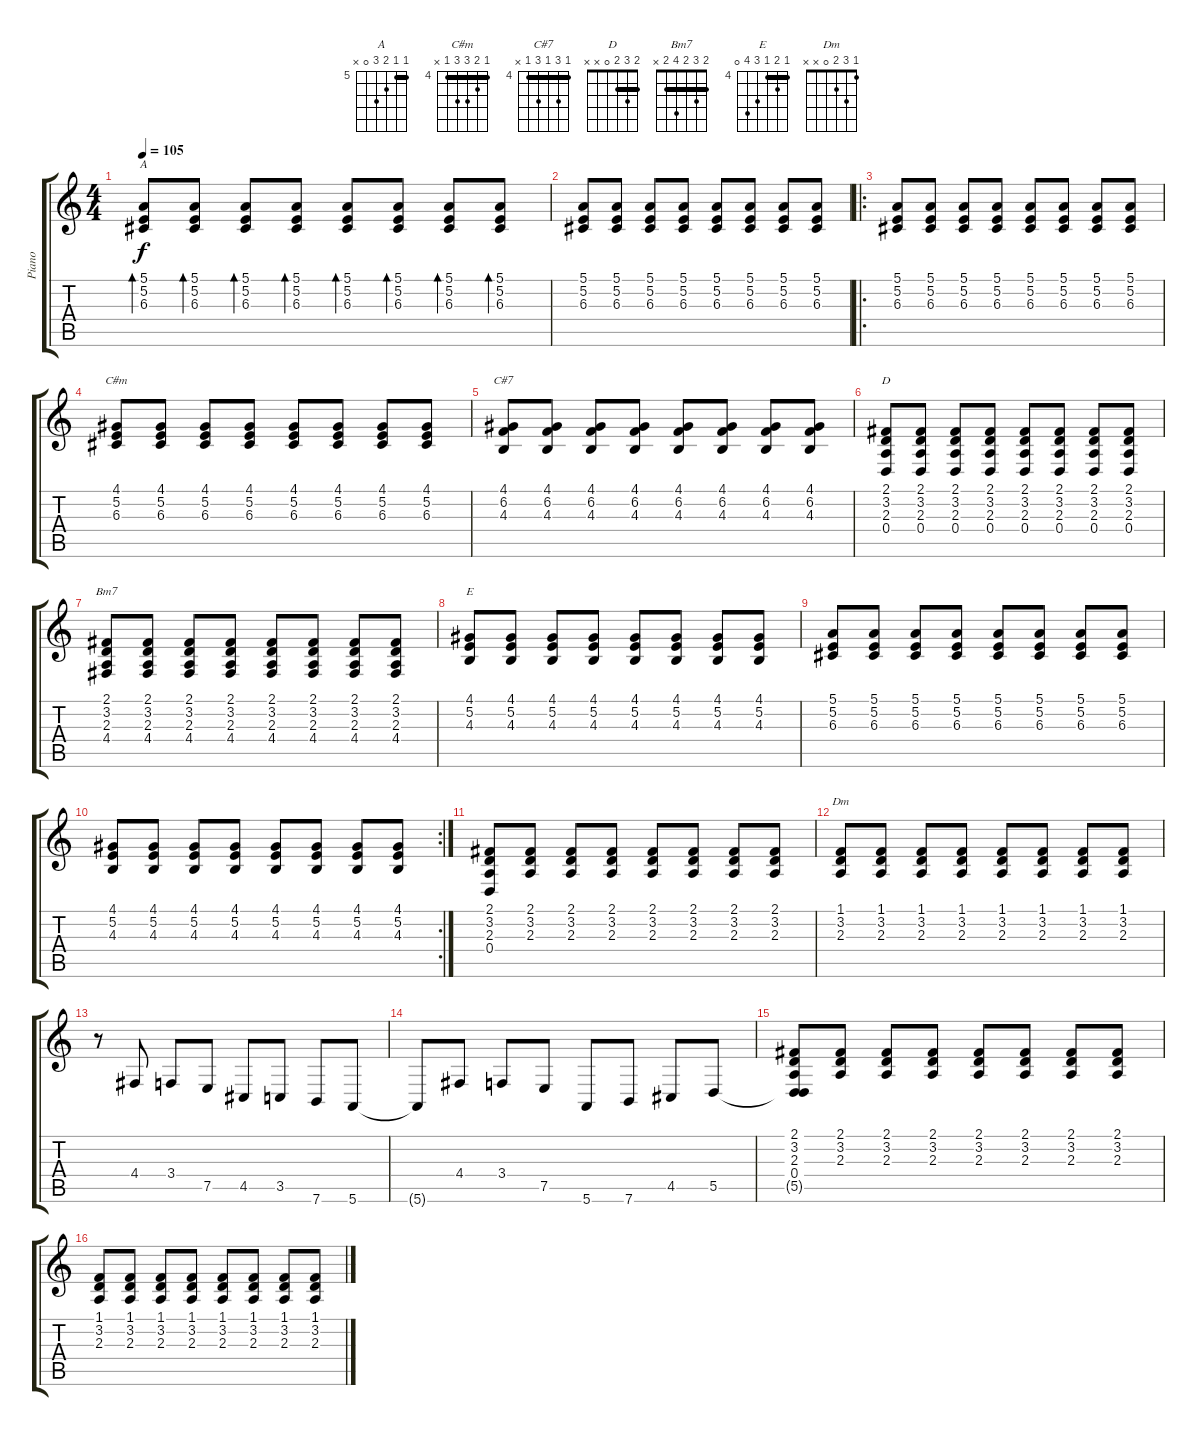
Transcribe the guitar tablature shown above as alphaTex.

\track ("Piano" "Piano") {instrument brightacousticpiano}
\staff {score tabs}
\tuning (E4 B3 G3 D3 A2 E2) {hide}
\chord ("A" 5 5 6 7 0 x) {firstfret 5 barre 5}
\chord ("C#m" 4 5 6 6 4 x) {firstfret 4 barre 4}
\chord ("C#7" 4 6 4 6 4 x) {firstfret 4 barre 4}
\chord ("D" 2 3 2 0 x x) {barre 2}
\chord ("Bm7" 2 3 2 4 2 x) {barre 2}
\chord ("E" 4 5 4 6 7 0) {firstfret 4 barre 4}
\chord ("Dm" 1 3 2 0 x x)
\ts (4 4)
\tempo 105
\clef g2
\ks c
(5.1 5.2 6.3).8{bd 60 ch "A" dy f instrument brightacousticpiano} (5.1 5.2 6.3).8{bd 60} (5.1 5.2 6.3).8{bd 60} (5.1 5.2 6.3).8{bd 60} (5.1 5.2 6.3).8{bd 60} (5.1 5.2 6.3).8{bd 60} (5.1 5.2 6.3).8{bd 60} (5.1 5.2 6.3).8{bd 60} |
(5.1 5.2 6.3).8 (5.1 5.2 6.3).8 (5.1 5.2 6.3).8 (5.1 5.2 6.3).8 (5.1 5.2 6.3).8 (5.1 5.2 6.3).8 (5.1 5.2 6.3).8 (5.1 5.2 6.3).8 |
\ro
(5.1 5.2 6.3).8 (5.1 5.2 6.3).8 (5.1 5.2 6.3).8 (5.1 5.2 6.3).8 (5.1 5.2 6.3).8 (5.1 5.2 6.3).8 (5.1 5.2 6.3).8 (5.1 5.2 6.3).8 |
(4.1 5.2 6.3).8{ch "C#m"} (4.1 5.2 6.3).8 (4.1 5.2 6.3).8 (4.1 5.2 6.3).8 (4.1 5.2 6.3).8 (4.1 5.2 6.3).8 (4.1 5.2 6.3).8 (4.1 5.2 6.3).8 |
(4.1 6.2 4.3).8{ch "C#7"} (4.1 6.2 4.3).8 (4.1 6.2 4.3).8 (4.1 6.2 4.3).8 (4.1 6.2 4.3).8 (4.1 6.2 4.3).8 (4.1 6.2 4.3).8 (4.1 6.2 4.3).8 |
(2.1 3.2 2.3 0.4).8{ch "D"} (2.1 3.2 2.3 0.4).8 (2.1 3.2 2.3 0.4).8 (2.1 3.2 2.3 0.4).8 (2.1 3.2 2.3 0.4).8 (2.1 3.2 2.3 0.4).8 (2.1 3.2 2.3 0.4).8 (2.1 3.2 2.3 0.4).8 |
(2.1 3.2 2.3 4.4).8{ch "Bm7"} (2.1 3.2 2.3 4.4).8 (2.1 3.2 2.3 4.4).8 (2.1 3.2 2.3 4.4).8 (2.1 3.2 2.3 4.4).8 (2.1 3.2 2.3 4.4).8 (2.1 3.2 2.3 4.4).8 (2.1 3.2 2.3 4.4).8 |
(4.1 5.2 4.3).8{ch "E"} (4.1 5.2 4.3).8 (4.1 5.2 4.3).8 (4.1 5.2 4.3).8 (4.1 5.2 4.3).8 (4.1 5.2 4.3).8 (4.1 5.2 4.3).8 (4.1 5.2 4.3).8 |
(5.1 5.2 6.3).8 (5.1 5.2 6.3).8 (5.1 5.2 6.3).8 (5.1 5.2 6.3).8 (5.1 5.2 6.3).8 (5.1 5.2 6.3).8 (5.1 5.2 6.3).8 (5.1 5.2 6.3).8 |
\rc 2
(4.1 5.2 4.3).8 (4.1 5.2 4.3).8 (4.1 5.2 4.3).8 (4.1 5.2 4.3).8 (4.1 5.2 4.3).8 (4.1 5.2 4.3).8 (4.1 5.2 4.3).8 (4.1 5.2 4.3).8 |
(2.1 3.2 2.3 0.4).8 (2.1 3.2 2.3).8 (2.1 3.2 2.3).8 (2.1 3.2 2.3).8 (2.1 3.2 2.3).8 (2.1 3.2 2.3).8 (2.1 3.2 2.3).8 (2.1 3.2 2.3).8 |
(1.1 3.2 2.3).8{ch "Dm"} (1.1 3.2 2.3).8 (1.1 3.2 2.3).8 (1.1 3.2 2.3).8 (1.1 3.2 2.3).8 (1.1 3.2 2.3).8 (1.1 3.2 2.3).8 (1.1 3.2 2.3).8 |
r.8{volume 16} 4.4.8 3.4.8 7.5.8 4.5.8 3.5.8 7.6.8 5.6.8 |
5.6{t}.8 4.4.8 3.4.8 7.5.8 5.6.8 7.6.8 4.5.8 5.5.8 |
(2.1 3.2 2.3 0.4 5.5{t}).8{volume 10} (2.1 3.2 2.3).8 (2.1 3.2 2.3).8 (2.1 3.2 2.3).8 (2.1 3.2 2.3).8 (2.1 3.2 2.3).8 (2.1 3.2 2.3).8 (2.1 3.2 2.3).8 |
(1.1 3.2 2.3).8 (1.1 3.2 2.3).8 (1.1 3.2 2.3).8 (1.1 3.2 2.3).8 (1.1 3.2 2.3).8 (1.1 3.2 2.3).8 (1.1 3.2 2.3).8 (1.1 3.2 2.3).8
